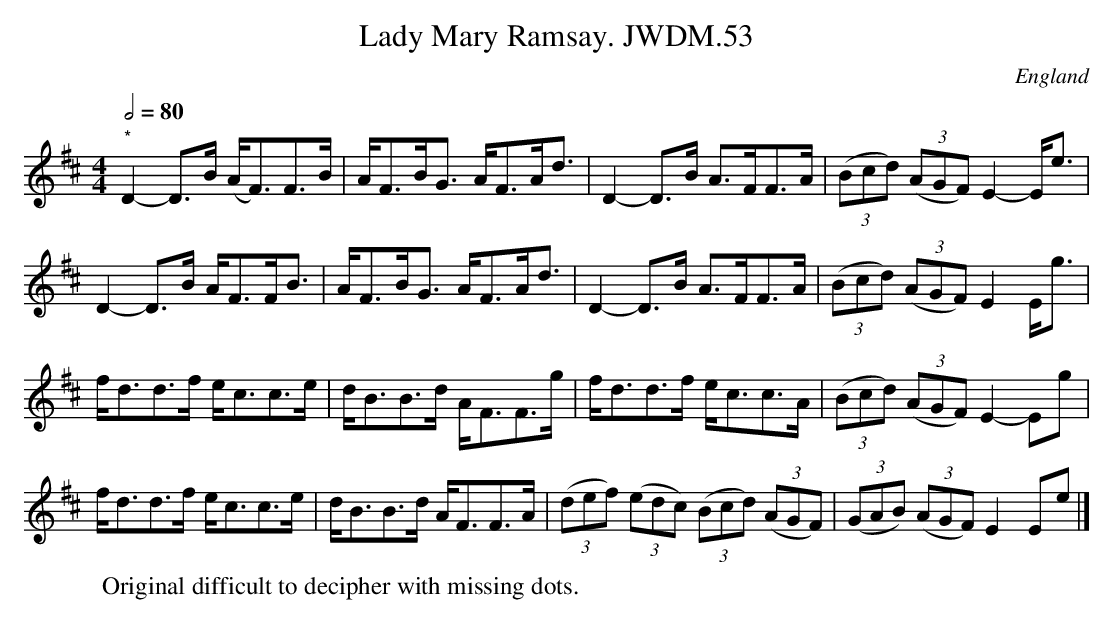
X:1
T:Lady Mary Ramsay. JWDM.53
L:1/8
M:4/4
O:England
Q:1/2=80
K:D
"*"D2-D>B (A<F)F>B|A<FB<G A<FA<d|\
D2-D>B A>FF>A|((3Bcd) ((3AGF) E2-E<e|!
D2-D>B A<FF<B|A<FB<G A<FA<d|\
D2-D>B A>FF>A|((3Bcd) ((3AGF) E2 E<g|!
f<dd>f e<cc>e|d<BB>d A<FF>g|\
f<dd>f e<cc>A|((3Bcd) ((3AGF) E2-Eg|!
f<dd>f e<cc>e|d<BB>d A<FF>A|\
((3def) ((3edc) ((3Bcd) ((3AGF)|((3GAB) ((3AGF) E2 Ee|]
W:Original difficult to decipher with missing dots.
